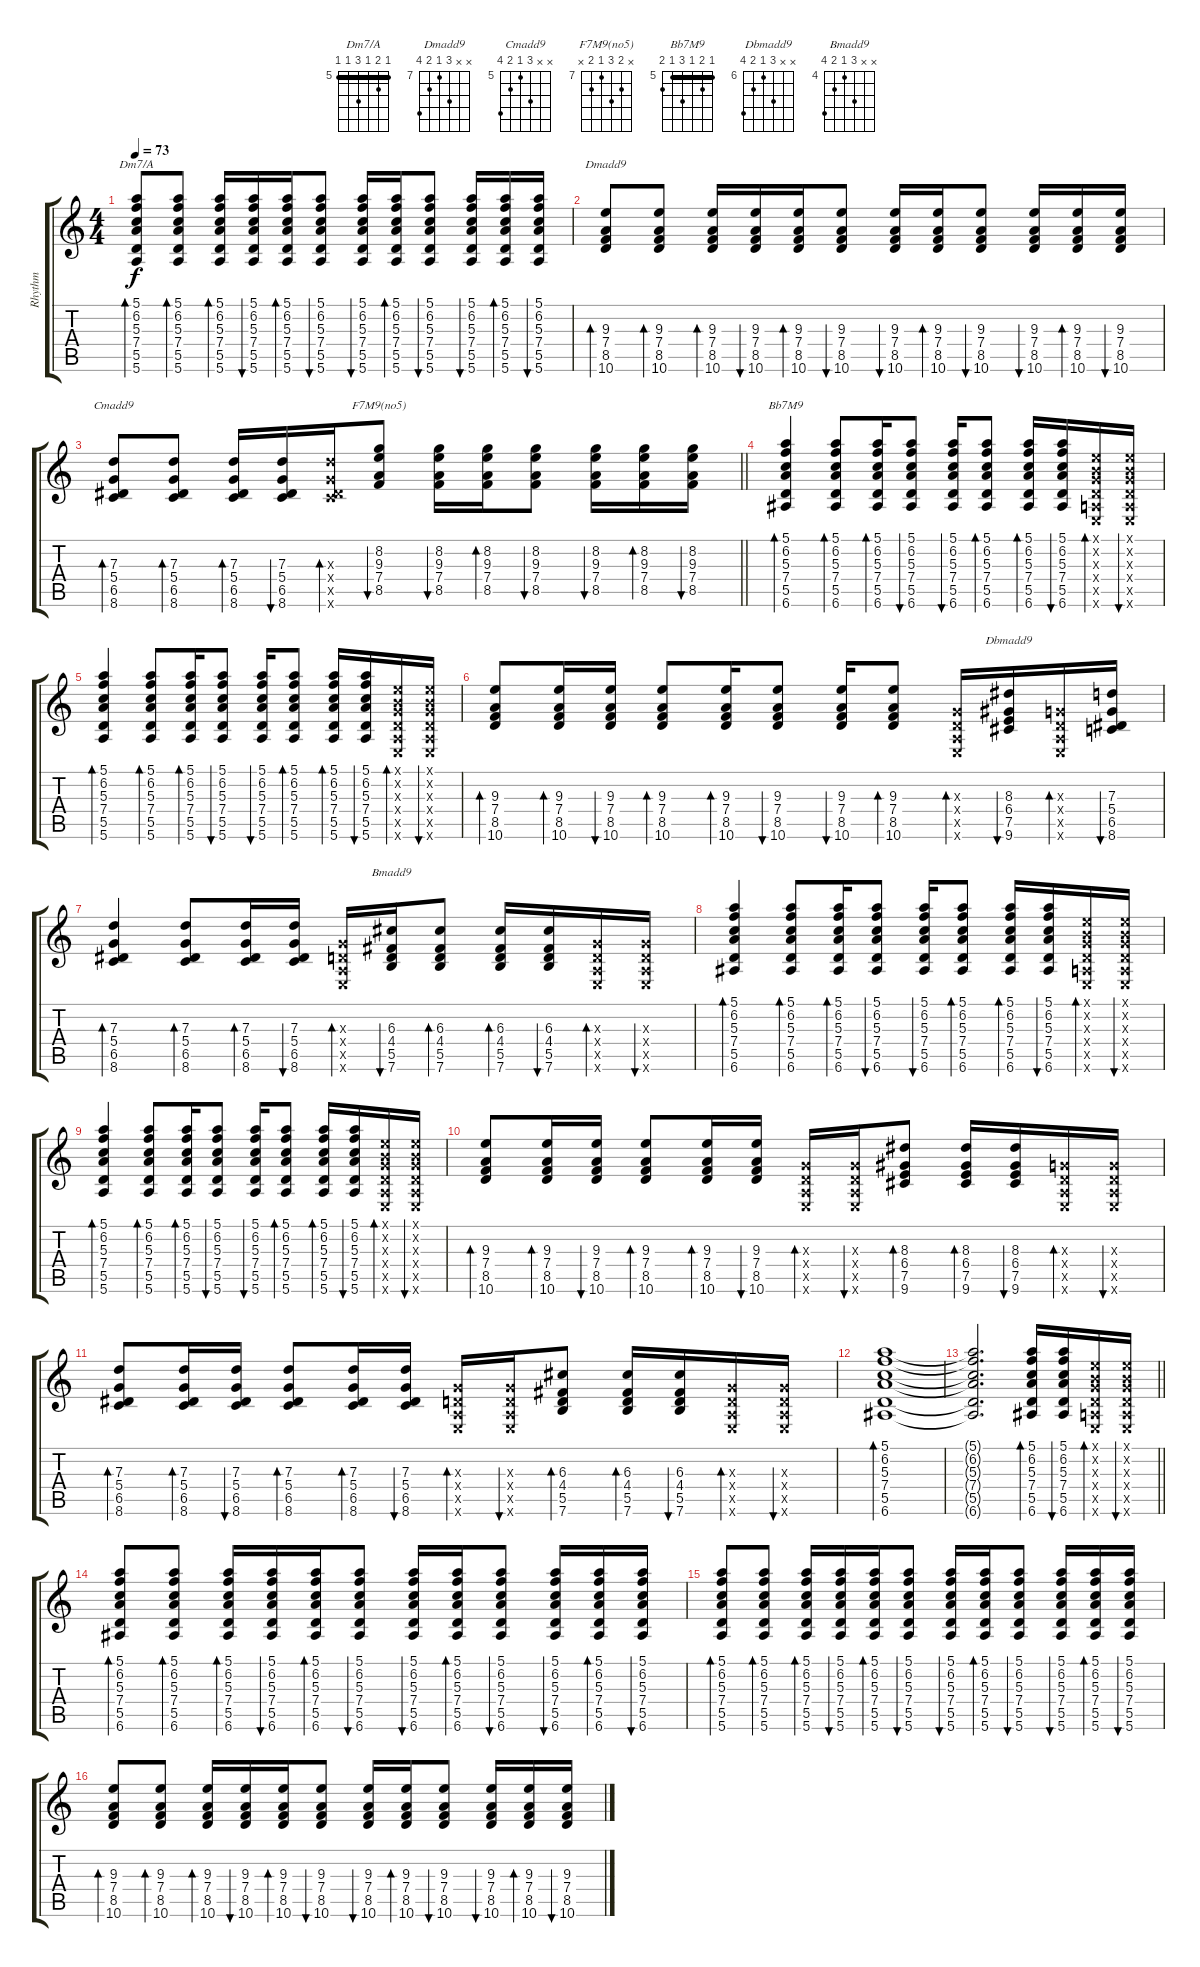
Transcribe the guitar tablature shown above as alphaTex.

\track ("Rhythm" "Rhythm") {instrument electricguitarclean}
\staff {score tabs}
\tuning (E4 B3 G3 D3 A2 E2) {hide}
\chord ("Dm7/A" 5 6 5 7 5 5) {firstfret 5 barre 5}
\chord ("Dmadd9" x x 9 7 8 10) {firstfret 7}
\chord ("Cmadd9" x x 7 5 6 8) {firstfret 5}
\chord ("F7M9(no5)" x 8 9 7 8 x) {firstfret 7}
\chord ("Bb7M9" 5 6 5 7 5 6) {firstfret 5 barre 5}
\chord ("Dbmadd9" x x 8 6 7 9) {firstfret 6}
\chord ("Bmadd9" x x 6 4 5 7) {firstfret 4}
\ts (4 4)
\tempo 73
\clef g2
\ks c
(5.1 6.2 5.3 7.4 5.5 5.6).8{bd 30 ch "Dm7/A" dy f} (5.1 6.2 5.3 7.4 5.5 5.6).8{bd 30} (5.1 6.2 5.3 7.4 5.5 5.6).16{bd 30} (5.1 6.2 5.3 7.4 5.5 5.6).16{bu 30} (5.1 6.2 5.3 7.4 5.5 5.6).16{bd 30} (5.1 6.2 5.3 7.4 5.5 5.6).8{bu 30} (5.1 6.2 5.3 7.4 5.5 5.6).16{bu 30} (5.1 6.2 5.3 7.4 5.5 5.6).16{bd 30} (5.1 6.2 5.3 7.4 5.5 5.6).8{bu 30} (5.1 6.2 5.3 7.4 5.5 5.6).16{bu 30} (5.1 6.2 5.3 7.4 5.5 5.6).16{bd 30} (5.1 6.2 5.3 7.4 5.5 5.6).16{bu 30} |
(9.3 7.4 8.5 10.6).8{bd 30 ch "Dmadd9"} (9.3 7.4 8.5 10.6).8{bd 30} (9.3 7.4 8.5 10.6).16{bd 30} (9.3 7.4 8.5 10.6).16{bu 30} (9.3 7.4 8.5 10.6).16{bd 30} (9.3 7.4 8.5 10.6).8{bu 30} (9.3 7.4 8.5 10.6).16{bu 30} (9.3 7.4 8.5 10.6).16{bd 30} (9.3 7.4 8.5 10.6).8{bu 30} (9.3 7.4 8.5 10.6).16{bu 30} (9.3 7.4 8.5 10.6).16{bd 30} (9.3 7.4 8.5 10.6).16{bu 30} |
\barLineRight lightlight
(7.3 5.4 6.5 8.6).8{bd 30 ch "Cmadd9"} (7.3 5.4 6.5 8.6).8{bd 30} (7.3 5.4 6.5 8.6).16{bd 30} (7.3 5.4 6.5 8.6).16{bu 30} (7.3{x} 5.4{x} 6.5{x} 8.6{x}).16{bd 30} (8.2 9.3 7.4 8.5).8{bu 30 ch "F7M9(no5)"} (8.2 9.3 7.4 8.5).16{bu 30} (8.2 9.3 7.4 8.5).16{bd 30} (8.2 9.3 7.4 8.5).8{bu 30} (8.2 9.3 7.4 8.5).16{bu 30} (8.2 9.3 7.4 8.5).16{bd 30} (8.2 9.3 7.4 8.5).16{bu 30} |
(5.1 6.2 5.3 7.4 5.5 6.6).4{bd 30 ch "Bb7M9"} (5.1 6.2 5.3 7.4 5.5 6.6).8{bd 30} (5.1 6.2 5.3 7.4 5.5 6.6).16{bd 30} (5.1 6.2 5.3 7.4 5.5 6.6).8{bu 30} (5.1 6.2 5.3 7.4 5.5 6.6).16{bu 30} (5.1 6.2 5.3 7.4 5.5 6.6).8{bd 30} (5.1 6.2 5.3 7.4 5.5 6.6).16{bd 30} (5.1 6.2 5.3 7.4 5.5 6.6).16{bu 30} (0.1{x} 0.2{x} 0.3{x} 0.4{x} 0.5{x} 0.6{x}).16{bd 30} (0.1{x} 0.2{x} 0.3{x} 0.4{x} 0.5{x} 0.6{x}).16{bu 30} |
(5.1 6.2 5.3 7.4 5.5 5.6).4{bd 30} (5.1 6.2 5.3 7.4 5.5 5.6).8{bd 30} (5.1 6.2 5.3 7.4 5.5 5.6).16{bd 30} (5.1 6.2 5.3 7.4 5.5 5.6).8{bu 30} (5.1 6.2 5.3 7.4 5.5 5.6).16{bu 30} (5.1 6.2 5.3 7.4 5.5 5.6).8{bd 30} (5.1 6.2 5.3 7.4 5.5 5.6).16{bd 30} (5.1 6.2 5.3 7.4 5.5 5.6).16{bu 30} (0.1{x} 0.2{x} 0.3{x} 0.4{x} 0.5{x} 0.6{x}).16{bd 30} (0.1{x} 0.2{x} 0.3{x} 0.4{x} 0.5{x} 0.6{x}).16{bu 30} |
(9.3 7.4 8.5 10.6).8{bd 30} (9.3 7.4 8.5 10.6).16{bd 30} (9.3 7.4 8.5 10.6).16{bu 30} (9.3 7.4 8.5 10.6).8{bd 30} (9.3 7.4 8.5 10.6).16{bd 30} (9.3 7.4 8.5 10.6).8{bu 30} (9.3 7.4 8.5 10.6).16{bu 30} (9.3 7.4 8.5 10.6).8{bd 30} (0.3{x} 0.4{x} 0.5{x} 0.6{x}).16{bd 30} (8.3 6.4 7.5 9.6).16{bu 30 ch "Dbmadd9"} (0.3{x} 0.4{x} 0.5{x} 0.6{x}).16{bd 30} (7.3 5.4 6.5 8.6).16{bu 30} |
(7.3 5.4 6.5 8.6).4{bd 30} (7.3 5.4 6.5 8.6).8{bd 30} (7.3 5.4 6.5 8.6).16{bd 30} (7.3 5.4 6.5 8.6).16{bu 30} (0.3{x} 0.4{x} 0.5{x} 0.6{x}).16{bd 30} (6.3 4.4 5.5 7.6).16{bu 30 ch "Bmadd9"} (6.3 4.4 5.5 7.6).8{bd 30} (6.3 4.4 5.5 7.6).16{bd 30} (6.3 4.4 5.5 7.6).16{bu 30} (0.3{x} 0.4{x} 0.5{x} 0.6{x}).16{bd 30} (0.3{x} 0.4{x} 0.5{x} 0.6{x}).16{bu 30} |
(5.1 6.2 5.3 7.4 5.5 6.6).4{bd 30} (5.1 6.2 5.3 7.4 5.5 6.6).8{bd 30} (5.1 6.2 5.3 7.4 5.5 6.6).16{bd 30} (5.1 6.2 5.3 7.4 5.5 6.6).8{bu 30} (5.1 6.2 5.3 7.4 5.5 6.6).16{bu 30} (5.1 6.2 5.3 7.4 5.5 6.6).8{bd 30} (5.1 6.2 5.3 7.4 5.5 6.6).16{bd 30} (5.1 6.2 5.3 7.4 5.5 6.6).16{bu 30} (0.1{x} 0.2{x} 0.3{x} 0.4{x} 0.5{x} 0.6{x}).16{bd 30} (0.1{x} 0.2{x} 0.3{x} 0.4{x} 0.5{x} 0.6{x}).16{bu 30} |
(5.1 6.2 5.3 7.4 5.5 5.6).4{bd 30} (5.1 6.2 5.3 7.4 5.5 5.6).8{bd 30} (5.1 6.2 5.3 7.4 5.5 5.6).16{bd 30} (5.1 6.2 5.3 7.4 5.5 5.6).8{bu 30} (5.1 6.2 5.3 7.4 5.5 5.6).16{bu 30} (5.1 6.2 5.3 7.4 5.5 5.6).8{bd 30} (5.1 6.2 5.3 7.4 5.5 5.6).16{bd 30} (5.1 6.2 5.3 7.4 5.5 5.6).16{bu 30} (0.1{x} 0.2{x} 0.3{x} 0.4{x} 0.5{x} 0.6{x}).16{bd 30} (0.1{x} 0.2{x} 0.3{x} 0.4{x} 0.5{x} 0.6{x}).16{bu 30} |
(9.3 7.4 8.5 10.6).8{bd 30} (9.3 7.4 8.5 10.6).16{bd 30} (9.3 7.4 8.5 10.6).16{bu 30} (9.3 7.4 8.5 10.6).8{bd 30} (9.3 7.4 8.5 10.6).16{bd 30} (9.3 7.4 8.5 10.6).16{bu 30} (0.3{x} 0.4{x} 0.5{x} 0.6{x}).16{bd 30} (0.3{x} 0.4{x} 0.5{x} 0.6{x}).16{bu 30} (8.3 6.4 7.5 9.6).8{bd 30} (8.3 6.4 7.5 9.6).16{bd 30} (8.3 6.4 7.5 9.6).16{bu 30} (0.3{x} 0.4{x} 0.5{x} 0.6{x}).16{bd 30} (0.3{x} 0.4{x} 0.5{x} 0.6{x}).16{bu 30} |
(7.3 5.4 6.5 8.6).8{bd 30} (7.3 5.4 6.5 8.6).16{bd 30} (7.3 5.4 6.5 8.6).16{bu 30} (7.3 5.4 6.5 8.6).8{bd 30} (7.3 5.4 6.5 8.6).16{bd 30} (7.3 5.4 6.5 8.6).16{bu 30} (0.3{x} 0.4{x} 0.5{x} 0.6{x}).16{bd 30} (0.3{x} 0.4{x} 0.5{x} 0.6{x}).16{bu 30} (6.3 4.4 5.5 7.6).8{bd 30} (6.3 4.4 5.5 7.6).16{bd 30} (6.3 4.4 5.5 7.6).16{bu 30} (0.3{x} 0.4{x} 0.5{x} 0.6{x}).16{bd 30} (0.3{x} 0.4{x} 0.5{x} 0.6{x}).16{bu 30} |
(5.1 6.2 5.3 7.4 5.5 6.6).1{bd 30} |
\barLineRight lightlight
(5.1{t} 6.2{t} 5.3{t} 7.4{t} 5.5{t} 6.6{t}).2{d} (5.1 6.2 5.3 7.4 5.5 6.6).16{bd 30} (5.1 6.2 5.3 7.4 5.5 6.6).16{bu 30} (0.1{x} 0.2{x} 0.3{x} 0.4{x} 0.5{x} 0.6{x}).16{bd 30} (0.1{x} 0.2{x} 0.3{x} 0.4{x} 0.5{x} 0.6{x}).16{bu 30} |
(5.1 6.2 5.3 7.4 5.5 6.6).8{bd 30} (5.1 6.2 5.3 7.4 5.5 6.6).8{bd 30} (5.1 6.2 5.3 7.4 5.5 6.6).16{bd 30} (5.1 6.2 5.3 7.4 5.5 6.6).16{bu 30} (5.1 6.2 5.3 7.4 5.5 6.6).16{bd 30} (5.1 6.2 5.3 7.4 5.5 6.6).8{bu 30} (5.1 6.2 5.3 7.4 5.5 6.6).16{bu 30} (5.1 6.2 5.3 7.4 5.5 6.6).16{bd 30} (5.1 6.2 5.3 7.4 5.5 6.6).8{bu 30} (5.1 6.2 5.3 7.4 5.5 6.6).16{bu 30} (5.1 6.2 5.3 7.4 5.5 6.6).16{bd 30} (5.1 6.2 5.3 7.4 5.5 6.6).16{bu 30} |
(5.1 6.2 5.3 7.4 5.5 5.6).8{bd 30} (5.1 6.2 5.3 7.4 5.5 5.6).8{bd 30} (5.1 6.2 5.3 7.4 5.5 5.6).16{bd 30} (5.1 6.2 5.3 7.4 5.5 5.6).16{bu 30} (5.1 6.2 5.3 7.4 5.5 5.6).16{bd 30} (5.1 6.2 5.3 7.4 5.5 5.6).8{bu 30} (5.1 6.2 5.3 7.4 5.5 5.6).16{bu 30} (5.1 6.2 5.3 7.4 5.5 5.6).16{bd 30} (5.1 6.2 5.3 7.4 5.5 5.6).8{bu 30} (5.1 6.2 5.3 7.4 5.5 5.6).16{bu 30} (5.1 6.2 5.3 7.4 5.5 5.6).16{bd 30} (5.1 6.2 5.3 7.4 5.5 5.6).16{bu 30} |
(9.3 7.4 8.5 10.6).8{bd 30} (9.3 7.4 8.5 10.6).8{bd 30} (9.3 7.4 8.5 10.6).16{bd 30} (9.3 7.4 8.5 10.6).16{bu 30} (9.3 7.4 8.5 10.6).16{bd 30} (9.3 7.4 8.5 10.6).8{bu 30} (9.3 7.4 8.5 10.6).16{bu 30} (9.3 7.4 8.5 10.6).16{bd 30} (9.3 7.4 8.5 10.6).8{bu 30} (9.3 7.4 8.5 10.6).16{bu 30} (9.3 7.4 8.5 10.6).16{bd 30} (9.3 7.4 8.5 10.6).16{bu 30}
